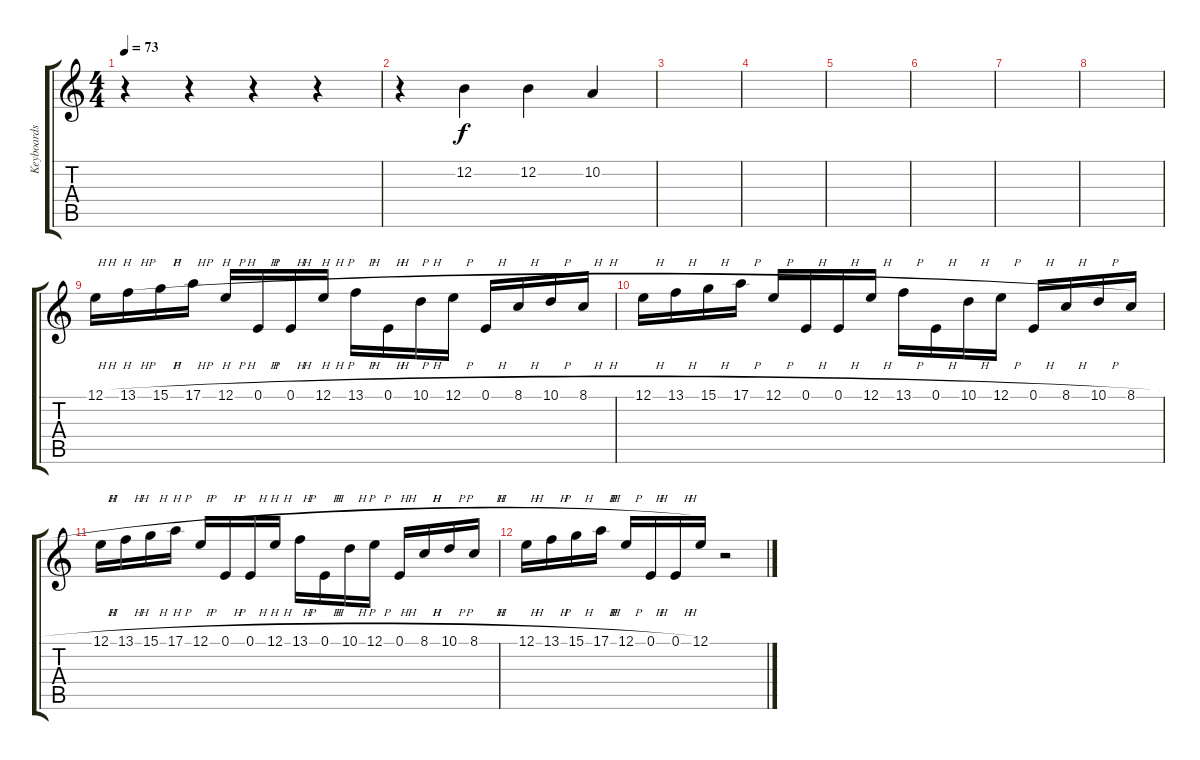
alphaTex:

\track ("Keyboards 3 / Guitar 3" "Keyboards ") {instrument pad1newage}
\staff {score tabs}
\tuning (E4 B3 G3 D3 A2 E2) {hide}
\ts (4 4)
\tempo 73
\clef g2
\ks c
r.4{dy f} r.4 r.4 r.4 |
r.4 12.2.4 12.2.4 10.2.4 |
|
|
|
|
|
|
12.1{h}.16{instrument pad1newage} 13.1{h}.16 15.1{h}.16 17.1{h}.16 12.1{h}.16 0.1{h}.16 0.1{h}.16 12.1{h}.16 13.1{h}.16 0.1{h}.16 10.1{h}.16 12.1{h}.16 0.1{h}.16 8.1{h}.16 10.1{h}.16 8.1{h}.16 |
12.1{h}.16 13.1{h}.16 15.1{h}.16 17.1{h}.16 12.1{h}.16 0.1{h}.16 0.1{h}.16 12.1{h}.16 13.1{h}.16 0.1{h}.16 10.1{h}.16 12.1{h}.16 0.1{h}.16 8.1{h}.16 10.1{h}.16 8.1{h}.16 |
12.1{h}.16 13.1{h}.16 15.1{h}.16 17.1{h}.16 12.1{h}.16 0.1{h}.16 0.1{h}.16 12.1{h}.16 13.1{h}.16 0.1{h}.16 10.1{h}.16 12.1{h}.16 0.1{h}.16 8.1{h}.16 10.1{h}.16 8.1{h}.16 |
12.1{h}.16 13.1{h}.16 15.1{h}.16 17.1{h}.16 12.1{h}.16 0.1{h}.16 0.1{h}.16 12.1.16 r.2
